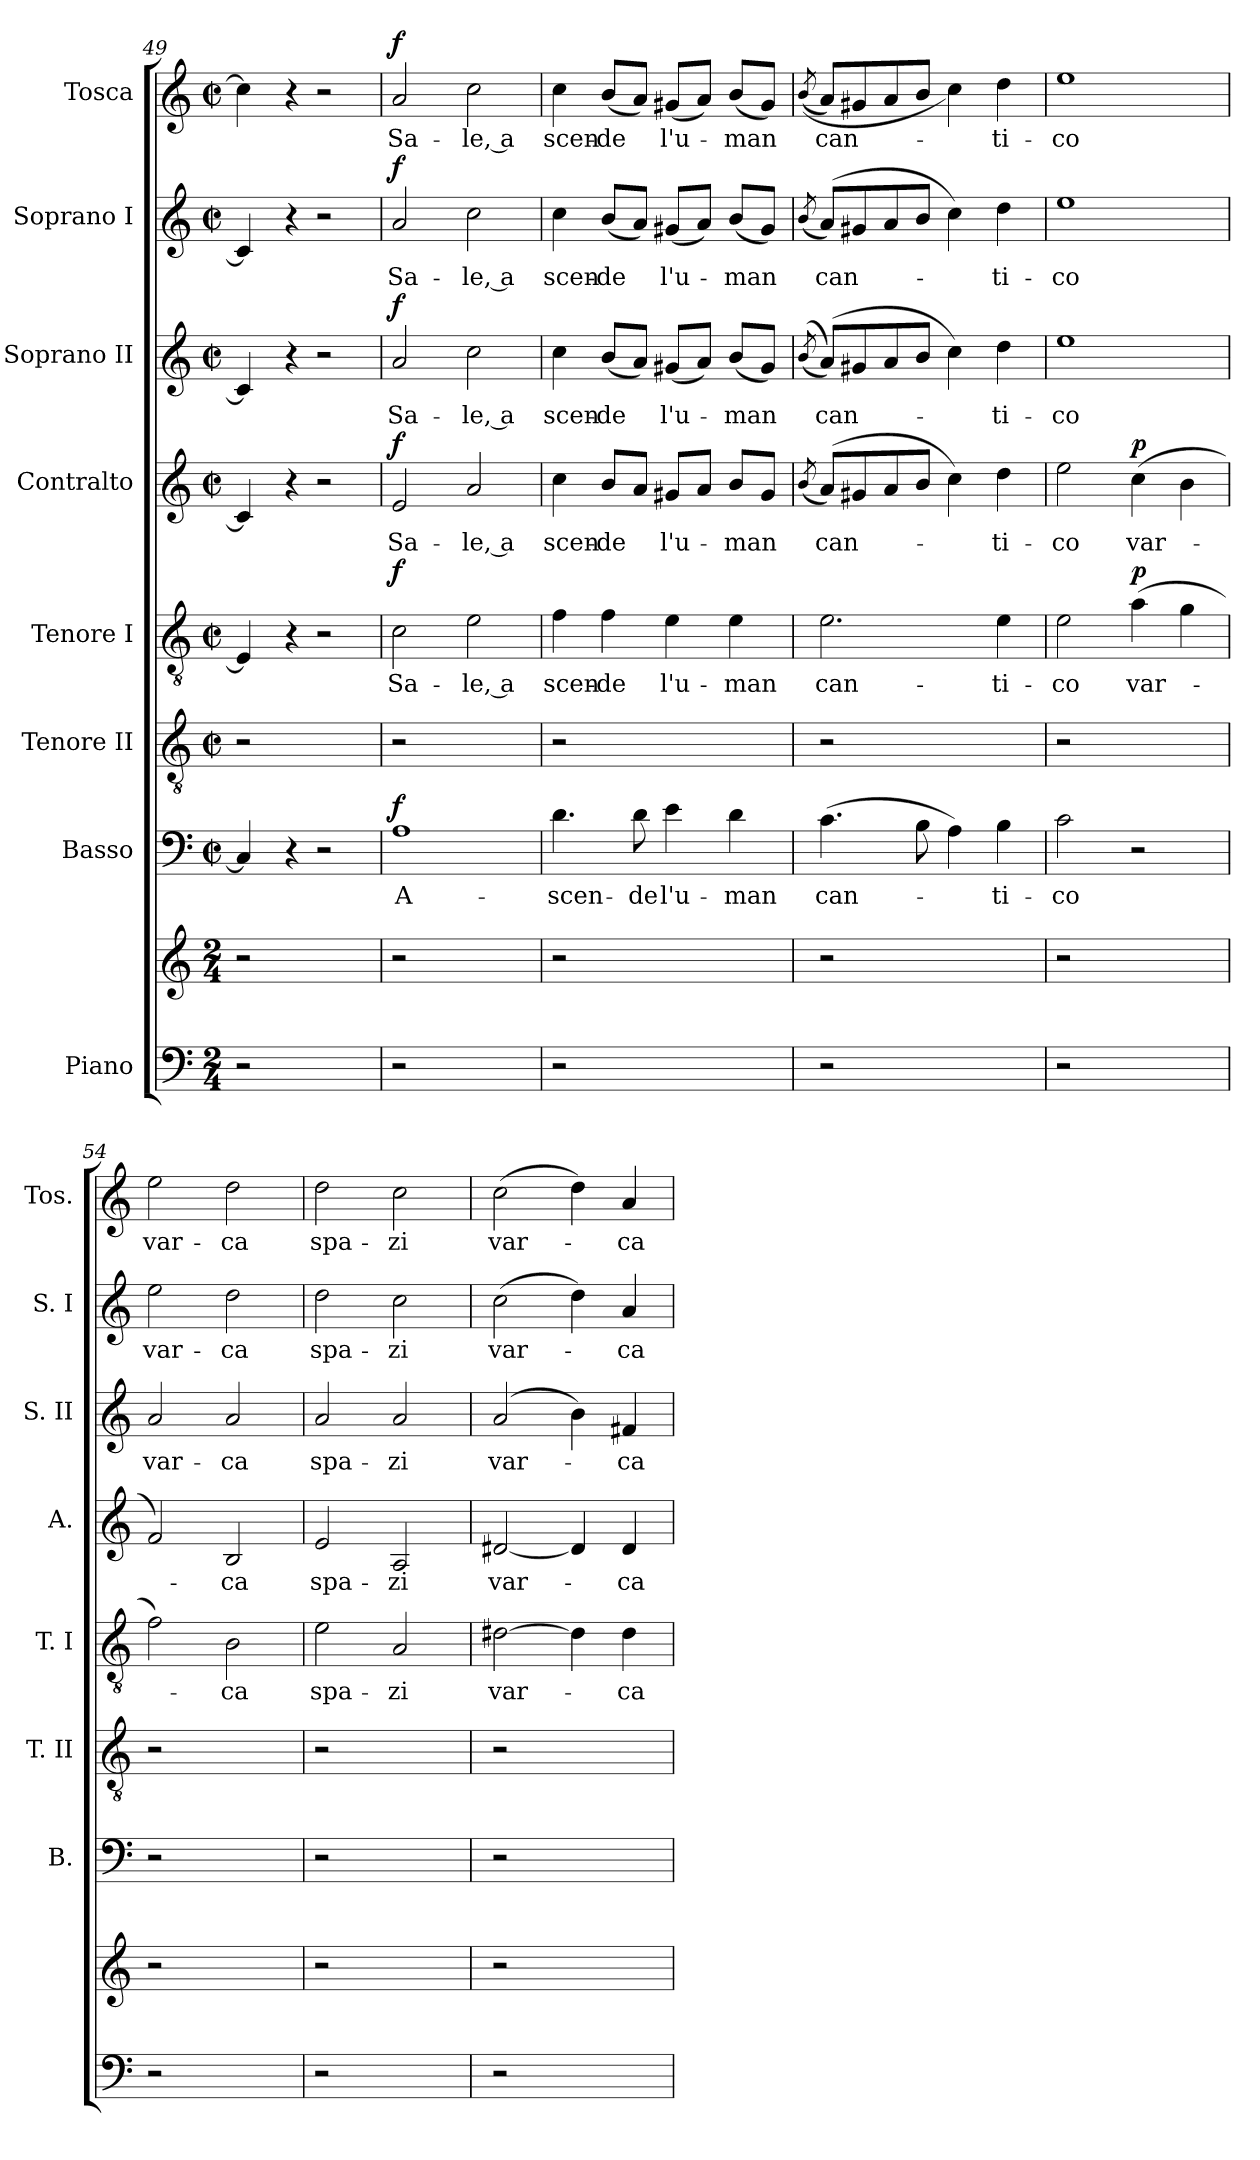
**kern	**kern	**kern	**text	**dynam	**kern	**kern	**text	**dynam	**kern	**text	**dynam	**kern	**text	**dynam	**kern	**text	**dynam	**kern	**text	**dynam
*part8	*part8	*part7	*part7	*part7	*part6	*part5	*part5	*part5	*part4	*part4	*part4	*part3	*part3	*part3	*part2	*part2	*part2	*part1	*part1	*part1
*staff9	*staff8	*staff7	*staff7	*staff7	*staff6	*staff5	*staff5	*staff5	*staff4	*staff4	*staff4	*staff3	*staff3	*staff3	*staff2	*staff2	*staff2	*staff1	*staff1	*staff1
*I"Piano	*	*I"Basso	*	*	*I"Tenore II	*I"Tenore I	*	*	*I"Contralto	*	*	*I"Soprano II	*	*	*I"Soprano I	*	*	*I"Tosca	*	*
*	*	*I'B.	*	*	*I'T. II	*I'T. I	*	*	*I'A.	*	*	*I'S. II	*	*	*I'S. I	*	*	*I'Tos.	*	*
*clefF4	*clefG2	*clefF4	*	*	*clefGv2	*clefGv2	*	*	*clefG2	*	*	*clefG2	*	*	*clefG2	*	*	*clefG2	*	*
*k[]	*k[]	*k[]	*	*	*k[]	*k[]	*	*	*k[]	*	*	*k[]	*	*	*k[]	*	*	*k[]	*	*
*M2/4	*M2/4	*M2/2	*	*	*M2/2	*M2/2	*	*	*M2/2	*	*	*M2/2	*	*	*M2/2	*	*	*M2/2	*	*
*	*	*met(c|)	*	*	*met(c|)	*met(c|)	*	*	*met(c|)	*	*	*met(c|)	*	*	*met(c|)	*	*	*met(c|)	*	*
=49	=49	=49	=49	=49	=49	=49	=49	=49	=49	=49	=49	=49	=49	=49	=49	=49	=49	=49	=49	=49
2r	2r	4C/]	.	.	2r	4E/]	.	.	4c/]	.	.	4c/]	.	.	4c/]	.	.	4cc\]	.	.
!	!	!LO:N:vis=4	!	!	!	!LO:N:vis=4	!	!	!LO:N:vis=4	!	!	!LO:N:vis=4	!	!	!LO:N:vis=4	!	!	!LO:N:vis=4	!	!
.	.	8r	.	.	.	8r	.	.	8r	.	.	8r	.	.	8r	.	.	8r	.	.
!	!	!LO:N:vis=2	!	!	!	!LO:N:vis=2	!	!	!LO:N:vis=2	!	!	!LO:N:vis=2	!	!	!LO:N:vis=2	!	!	!LO:N:vis=2	!	!
.	.	4r	.	.	.	4r	.	.	4r	.	.	4r	.	.	4r	.	.	4r	.	.
8ryy	8ryy	.	.	.	8ryy	.	.	.	.	.	.	.	.	.	.	.	.	.	.	.
=50	=50	=50	=50	=50	=50	=50	=50	=50	=50	=50	=50	=50	=50	=50	=50	=50	=50	=50	=50	=50
!	!	!	!LO:LY:b	!LO:DY:a	!	!	!LO:LY:b	!LO:DY:a	!	!LO:LY:b	!LO:DY:a	!	!LO:LY:b	!LO:DY:a	!	!LO:LY:b	!LO:DY:a	!	!LO:LY:b	!LO:DY:a
2r	2r	1A	A-	f	2r	2c\	Sa-	f	2e/	Sa-	f	2a/	Sa-	f	2a/	Sa-	f	2a/	Sa-	f
!	!	!	!	!	!	!	!LO:LY:b	!	!	!LO:LY:b	!	!	!LO:LY:b	!	!	!LO:LY:b	!	!	!LO:LY:b	!
2ryy	2ryy	.	.	.	2ryy	2e\	-le, a	.	2a/	-le, a	.	2cc\	-le, a	.	2cc\	-le, a	.	2cc\	-le, a	.
=51	=51	=51	=51	=51	=51	=51	=51	=51	=51	=51	=51	=51	=51	=51	=51	=51	=51	=51	=51	=51
!	!	!	!LO:LY:b	!	!	!	!LO:LY:b	!	!	!LO:LY:b	!	!	!LO:LY:b	!	!	!LO:LY:b	!	!	!LO:LY:b	!
2r	2r	4.d\	-scen-	.	2r	4f\	-scen-	.	4cc\	-scen-	.	4cc\	-scen-	.	4cc\	-scen-	.	4cc\	-scen-	.
!	!	!	!	!	!	!	!LO:LY:b	!	!	!LO:LY:b	!	!	!LO:LY:b	!	!	!LO:LY:b	!	!	!LO:LY:b	!
.	.	.	.	.	.	4f\	-de	.	8b/L	-de	.	(8b/L	-de	.	(8b/L	-de	.	(8b/L	-de	.
!	!	!	!LO:LY:b	!	!	!	!	!	!	!	!	!	!	!	!	!	!	!	!	!
.	.	8d\	-de	.	.	.	.	.	8a/J	.	.	8a/J)	.	.	8a/J)	.	.	8a/J)	.	.
!	!	!	!LO:LY:b	!	!	!	!LO:LY:b	!	!	!LO:LY:b	!	!	!LO:LY:b	!	!	!LO:LY:b	!	!	!LO:LY:b	!
2ryy	2ryy	4e\	l'u-	.	2ryy	4e\	l'u-	.	8g#X/L	l'u-	.	(8g#X/L	l'u-	.	(8g#X/L	l'u-	.	(8g#X/L	l'u-	.
.	.	.	.	.	.	.	.	.	8a/J	.	.	8a/J)	.	.	8a/J)	.	.	8a/J)	.	.
!	!	!	!LO:LY:b	!	!	!	!LO:LY:b	!	!	!LO:LY:b	!	!	!LO:LY:b	!	!	!LO:LY:b	!	!	!LO:LY:b	!
.	.	4d\	-man	.	.	4e\	-man	.	8b/L	-man	.	(8b/L	-man	.	(8b/L	-man	.	(8b/L	-man	.
.	.	.	.	.	.	.	.	.	8g#/J	.	.	8g#/J)	.	.	8g#/J)	.	.	8g#/J)	.	.
=52	=52	=52	=52	=52	=52	=52	=52	=52	=52	=52	=52	=52	=52	=52	=52	=52	=52	=52	=52	=52
.	.	.	.	.	.	.	.	.	(8qb/	.	.	((8qb/	.	.	(8qb/	.	.	((>8qb/	.	.
!	!	!	!LO:LY:b	!	!	!	!LO:LY:b	!	!	!LO:LY:b	!	!	!LO:LY:b	!	!	!LO:LY:b	!	!	!LO:LY:b	!
2r	2r	(4.c\	can-	.	2r	2.e\	can-	.	(8a/L)	can-	.	(8a/L))	can-	.	(8a/L)	can-	.	8a/L)	can-	.
.	.	.	.	.	.	.	.	.	8g#X/	.	.	8g#X/	.	.	8g#X/	.	.	8g#X/	.	.
.	.	.	.	.	.	.	.	.	8a/	.	.	8a/	.	.	8a/	.	.	8a/	.	.
.	.	8B\	.	.	.	.	.	.	8b/J	.	.	8b/J	.	.	8b/J	.	.	8b/J	.	.
2ryy	2ryy	4A\)	.	.	2ryy	.	.	.	4cc\)	.	.	4cc\)	.	.	4cc\)	.	.	4cc\)	.	.
!	!	!	!LO:LY:b	!	!	!	!LO:LY:b	!	!	!LO:LY:b	!	!	!LO:LY:b	!	!	!LO:LY:b	!	!	!LO:LY:b	!
.	.	4B\	-ti-	.	.	4e\	-ti-	.	4dd\	-ti-	.	4dd\	-ti-	.	4dd\	-ti-	.	4dd\	-ti-	.
!!LO:PB:g=z
=53	=53	=53	=53	=53	=53	=53	=53	=53	=53	=53	=53	=53	=53	=53	=53	=53	=53	=53	=53	=53
!	!	!	!LO:LY:b	!	!	!	!LO:LY:b	!	!	!LO:LY:b	!	!	!LO:LY:b	!	!	!LO:LY:b	!	!	!LO:LY:b	!
2r	2r	2c\	-co	.	2r	2e\	-co	.	2ee\	-co	.	1ee	-co	.	1ee	-co	.	1ee	-co	.
!	!	!LO:N:vis=2	!	!	!	!	!LO:LY:b	!LO:DY:a	!	!LO:LY:b	!LO:DY:a	!	!	!	!	!	!	!	!	!
2ryy	2ryy	4r	.	.	2ryy	(4a\	var-	p	(4cc\	var-	p	.	.	.	.	.	.	.	.	.
.	.	4ryy	.	.	.	4g\	.	.	4b\	.	.	.	.	.	.	.	.	.	.	.
=54	=54	=54	=54	=54	=54	=54	=54	=54	=54	=54	=54	=54	=54	=54	=54	=54	=54	=54	=54	=54
!	!	!	!	!	!	!	!	!	!	!	!	!	!LO:LY:b	!	!	!LO:LY:b	!	!	!LO:LY:b	!
2r	2r	2r	.	.	2r	2f\)	.	.	2f/)	.	.	2a/	var-	.	2ee\	var-	.	2ee\	var-	.
!	!	!	!	!	!	!	!LO:LY:b	!	!	!LO:LY:b	!	!	!LO:LY:b	!	!	!LO:LY:b	!	!	!LO:LY:b	!
2ryy	2ryy	2ryy	.	.	2ryy	2B\	-ca	.	2B/	-ca	.	2a/	-ca	.	2dd\	-ca	.	2dd\	-ca	.
=55	=55	=55	=55	=55	=55	=55	=55	=55	=55	=55	=55	=55	=55	=55	=55	=55	=55	=55	=55	=55
!	!	!	!	!	!	!	!LO:LY:b	!	!	!LO:LY:b	!	!	!LO:LY:b	!	!	!LO:LY:b	!	!	!LO:LY:b	!
2r	2r	2r	.	.	2r	2e\	spa-	.	2e/	spa-	.	2a/	spa-	.	2dd\	spa-	.	2dd\	spa-	.
!	!	!	!	!	!	!	!LO:LY:b	!	!	!LO:LY:b	!	!	!LO:LY:b	!	!	!LO:LY:b	!	!	!LO:LY:b	!
2ryy	2ryy	2ryy	.	.	2ryy	2A/	-zi	.	2A/	-zi	.	2a/	-zi	.	2cc\	-zi	.	2cc\	-zi	.
=56	=56	=56	=56	=56	=56	=56	=56	=56	=56	=56	=56	=56	=56	=56	=56	=56	=56	=56	=56	=56
!	!	!	!	!	!	!	!LO:LY:b	!	!	!LO:LY:b	!	!	!LO:LY:b	!	!	!LO:LY:b	!	!	!LO:LY:b	!
2r	2r	2r	.	.	2r	[2d#X\	var-	.	[2d#X/	var-	.	(2a/	var-	.	(2cc\	var-	.	(2cc\	var-	.
2ryy	2ryy	2ryy	.	.	2ryy	4d#\]	.	.	4d#/]	.	.	4b\)	.	.	4dd\)	.	.	4dd\)	.	.
!	!	!	!	!	!	!	!LO:LY:b	!	!	!LO:LY:b	!	!	!LO:LY:b	!	!	!LO:LY:b	!	!	!LO:LY:b	!
.	.	.	.	.	.	4d#\	-ca	.	4d#/	-ca	.	4f#X/	-ca	.	4a/	-ca	.	4a/	-ca	.
=	=	=	=	=	=	=	=	=	=	=	=	=	=	=	=	=	=	=	=	=
*-	*-	*-	*-	*-	*-	*-	*-	*-	*-	*-	*-	*-	*-	*-	*-	*-	*-	*-	*-	*-
